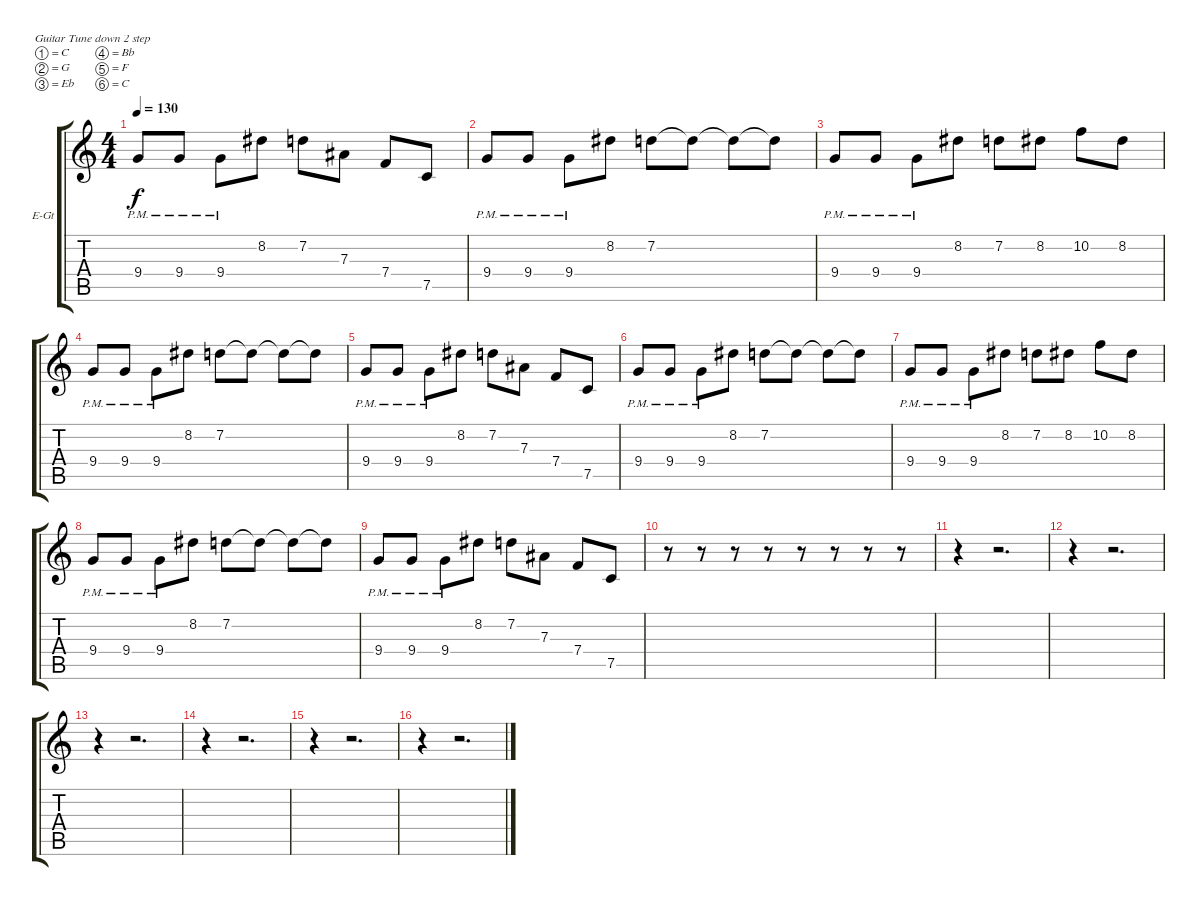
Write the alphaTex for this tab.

\defaultSystemsLayout 4
\bracketExtendMode groupsimilarinstruments
\firstSystemTrackNameOrientation horizontal
\otherSystemsTrackNameOrientation horizontal
\track ("Актава\\терция Л" "E-Gt") {instrument distortionguitar}
\staff {score tabs}
\tuning (C4 G3 Eb3 Bb2 F2 C2)
\ts (4 4)
\tempo 130
\clef g2
\ks c
9.4{pm}.8{dy f} 9.4{pm}.8 9.4{pm}.8 8.2.8 7.2.8 7.3.8 7.4.8 7.5.8 |
9.4{pm}.8 9.4{pm}.8 9.4{pm}.8 8.2.8 7.2.8 7.2{t}.8 7.2{t}.8 7.2{t}.8 |
9.4{pm}.8 9.4{pm}.8 9.4{pm}.8 8.2.8 7.2.8 8.2.8 10.2.8 8.2.8 |
9.4{pm}.8 9.4{pm}.8 9.4{pm}.8 8.2.8 7.2.8 7.2{t}.8 7.2{t}.8 7.2{t}.8 |
9.4{pm}.8 9.4{pm}.8 9.4{pm}.8 8.2.8 7.2.8 7.3.8 7.4.8 7.5.8 |
9.4{pm}.8 9.4{pm}.8 9.4{pm}.8 8.2.8 7.2.8 7.2{t}.8 7.2{t}.8 7.2{t}.8 |
9.4{pm}.8 9.4{pm}.8 9.4{pm}.8 8.2.8 7.2.8 8.2.8 10.2.8 8.2.8 |
9.4{pm}.8 9.4{pm}.8 9.4{pm}.8 8.2.8 7.2.8 7.2{t}.8 7.2{t}.8 7.2{t}.8 |
9.4{pm}.8 9.4{pm}.8 9.4{pm}.8 8.2.8 7.2.8 7.3.8 7.4.8 7.5.8 |
r.8 r.8 r.8 r.8 r.8 r.8 r.8 r.8 |
r.4 r.2{d} |
r.4 r.2{d} |
r.4 r.2{d} |
r.4 r.2{d} |
r.4 r.2{d} |
r.4 r.2{d}
